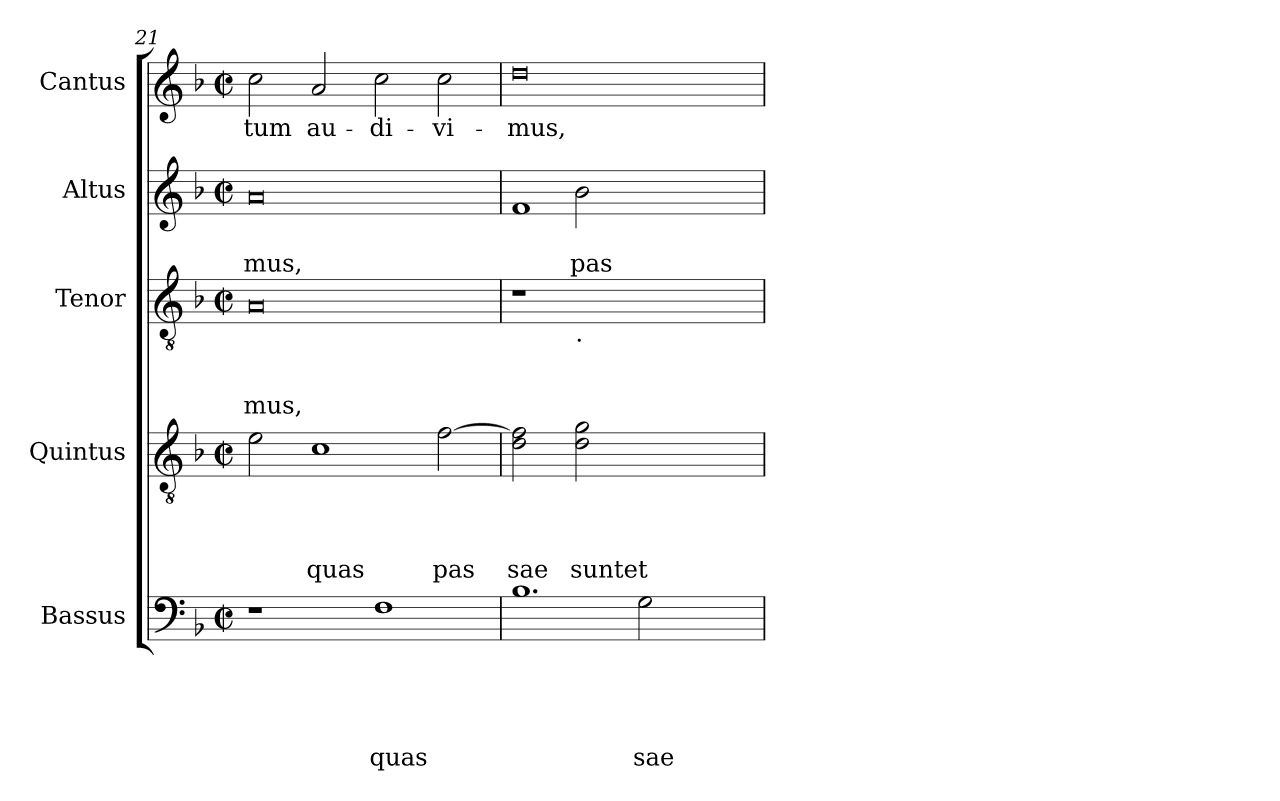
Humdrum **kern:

**kern	**text	**text	**text	**text	**text	**kern	**text	**text	**text	**text	**kern	**text	**text	**text	**kern	**text	**text	**kern	**text
*part5	*part5	*part5	*part5	*part5	*part5	*part4	*part4	*part4	*part4	*part4	*part3	*part3	*part3	*part3	*part2	*part2	*part2	*part1	*part1
*staff5	*staff5	*staff5	*staff5	*staff5	*staff5	*staff4	*staff4	*staff4	*staff4	*staff4	*staff3	*staff3	*staff3	*staff3	*staff2	*staff2	*staff2	*staff1	*staff1
*I"Bassus	*	*	*	*	*	*I"Quintus	*	*	*	*	*I"Tenor	*	*	*	*I"Altus	*	*	*I"Cantus	*
*clefF4	*	*	*	*	*	*clefGv2	*	*	*	*	*clefGv2	*	*	*	*clefG2	*	*	*clefG2	*
*k[b-]	*	*	*	*	*	*k[b-]	*	*	*	*	*k[b-]	*	*	*	*k[b-]	*	*	*k[b-]	*
*F:	*	*	*	*	*	*F:	*	*	*	*	*F:	*	*	*	*F:	*	*	*F:	*
*M2/2	*	*	*	*	*	*M2/2	*	*	*	*	*M2/2	*	*	*	*M2/2	*	*	*M2/2	*
*met(c|)	*	*	*	*	*	*met(c|)	*	*	*	*	*met(c|)	*	*	*	*met(c|)	*	*	*met(c|)	*
=21	=21	=21	=21	=21	=21	=21	=21	=21	=21	=21	=21	=21	=21	=21	=21	=21	=21	=21	=21
!	!	!	!	!	!	!	!	!	!	!	!	!	!	!LO:LY:b	!	!	!LO:LY:b	!	!LO:LY:b
1r	.	.	.	.	.	2e\	.	.	.	.	0A	.	.	mus,	0a	.	mus,	2cc\	-tum
!	!	!	!	!	!	!	!	!	!	!LO:LY:b	!	!	!	!	!	!	!	!	!LO:LY:b
.	.	.	.	.	.	1c	.	.	.	quas	.	.	.	.	.	.	.	2a/	au-
!	!	!	!	!	!LO:LY:b	!	!	!	!	!	!	!	!	!	!	!	!	!	!LO:LY:b
1F	.	.	.	.	quas	.	.	.	.	.	.	.	.	.	.	.	.	2cc\	-di-
!	!	!	!	!	!	!	!	!	!	!LO:LY:b	!	!	!	!	!	!	!	!	!LO:LY:b
.	.	.	.	.	.	[>2f\	.	.	.	pas	.	.	.	.	.	.	.	2cc\	-vi-
!!LO:PB:g=z
=22	=22	=22	=22	=22	=22	=22	=22	=22	=22	=22	=22	=22	=22	=22	=22	=22	=22	=22	=22
*^	*	*	*	*	*	*	*	*	*	*	*	*	*	*	*	*	*	*	*
!	!	!	!	!	!	!	!	!	!	!	!LO:LY:b	!	!	!	!	!	!	!	!	!LO:LY:b
*	*	*	*	*	*	*	*	*	*	*	*	*^	*	*	*	*^	*	*	*	*
1.B-	1ryy	.	.	.	.	.	2d\ 2f\]	.	.	.	sae	1r	2ryy	.	.	.	1f	2ryy	.	.	0dd	-mus,
!	!	!	!	!	!	!	!	!	!	!	!	!	!LO:TX:b:t=.	!	!	!	!	!	!	!	!	!
!	!	!	!	!	!	!	!	!	!	!	!LO:LY:b	!	!	!	!	!	!	!	!	!LO:LY:b	!	!
.	.	.	.	.	.	.	2d\ 2g\	.	.	.	suntet	.	1.ryy	.	.	.	.	2b-\	.	pas-	.	.
!	!	!	!	!	!	!LO:LY:b	!	!	!	!	!	!	!	!	!	!	!	!	!	!	!	!
.	2G\	.	.	.	.	sae	1ryy	.	.	.	.	1ryy	.	.	.	.	1ryy	1ryy	.	.	.	.
2ryy	2ryy	.	.	.	.	.	.	.	.	.	.	.	.	.	.	.	.	.	.	.	.	.
*	*	*	*	*	*	*	*	*	*	*	*	*v	*v	*	*	*	*	*	*	*	*	*
*v	*v	*	*	*	*	*	*	*	*	*	*	*	*	*	*	*v	*v	*	*	*	*
=	=	=	=	=	=	=	=	=	=	=	=	=	=	=	=	=	=	=	=
*-	*-	*-	*-	*-	*-	*-	*-	*-	*-	*-	*-	*-	*-	*-	*-	*-	*-	*-	*-
